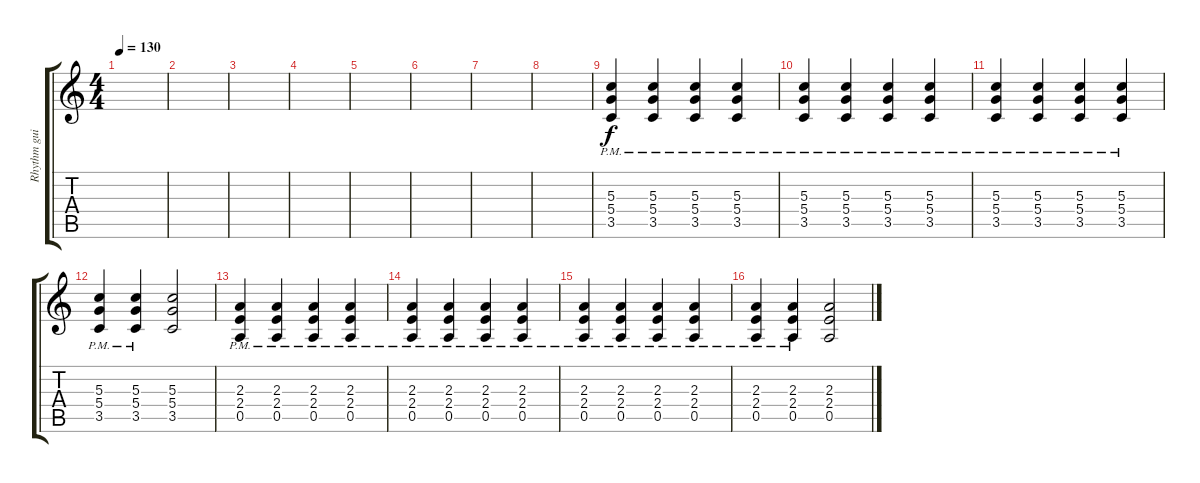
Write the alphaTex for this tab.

\track ("Rhythm guitar" "Rhythm gui") {instrument distortionguitar}
\staff {score tabs}
\tuning (E4 B3 G3 D3 A2 E2) {hide}
\ts (4 4)
\tempo 130
\clef g2
\ks c
|
|
|
|
|
|
|
|
(5.3{pm} 5.4{pm} 3.5{pm}).4 (5.3{pm} 5.4{pm} 3.5{pm}).4 (5.3{pm} 5.4{pm} 3.5{pm}).4 (5.3{pm} 5.4{pm} 3.5{pm}).4 |
(5.3{pm} 5.4{pm} 3.5{pm}).4 (5.3{pm} 5.4{pm} 3.5{pm}).4 (5.3{pm} 5.4{pm} 3.5{pm}).4 (5.3{pm} 5.4{pm} 3.5{pm}).4 |
(5.3{pm} 5.4{pm} 3.5{pm}).4 (5.3{pm} 5.4{pm} 3.5{pm}).4 (5.3{pm} 5.4{pm} 3.5{pm}).4 (5.3{pm} 5.4{pm} 3.5{pm}).4 |
(5.3{pm} 5.4{pm} 3.5{pm}).4 (5.3{pm} 5.4{pm} 3.5{pm}).4 (5.3 5.4 3.5).2 |
(2.3{pm} 2.4{pm} 0.5{pm}).4 (2.3{pm} 2.4{pm} 0.5{pm}).4 (2.3{pm} 2.4{pm} 0.5{pm}).4 (2.3{pm} 2.4{pm} 0.5{pm}).4 |
(2.3{pm} 2.4{pm} 0.5{pm}).4 (2.3{pm} 2.4{pm} 0.5{pm}).4 (2.3{pm} 2.4{pm} 0.5{pm}).4 (2.3{pm} 2.4{pm} 0.5{pm}).4 |
(2.3{pm} 2.4{pm} 0.5{pm}).4 (2.3{pm} 2.4{pm} 0.5{pm}).4 (2.3{pm} 2.4{pm} 0.5{pm}).4 (2.3{pm} 2.4{pm} 0.5{pm}).4 |
(2.3{pm} 2.4{pm} 0.5{pm}).4 (2.3{pm} 2.4{pm} 0.5{pm}).4 (2.3 2.4 0.5).2
